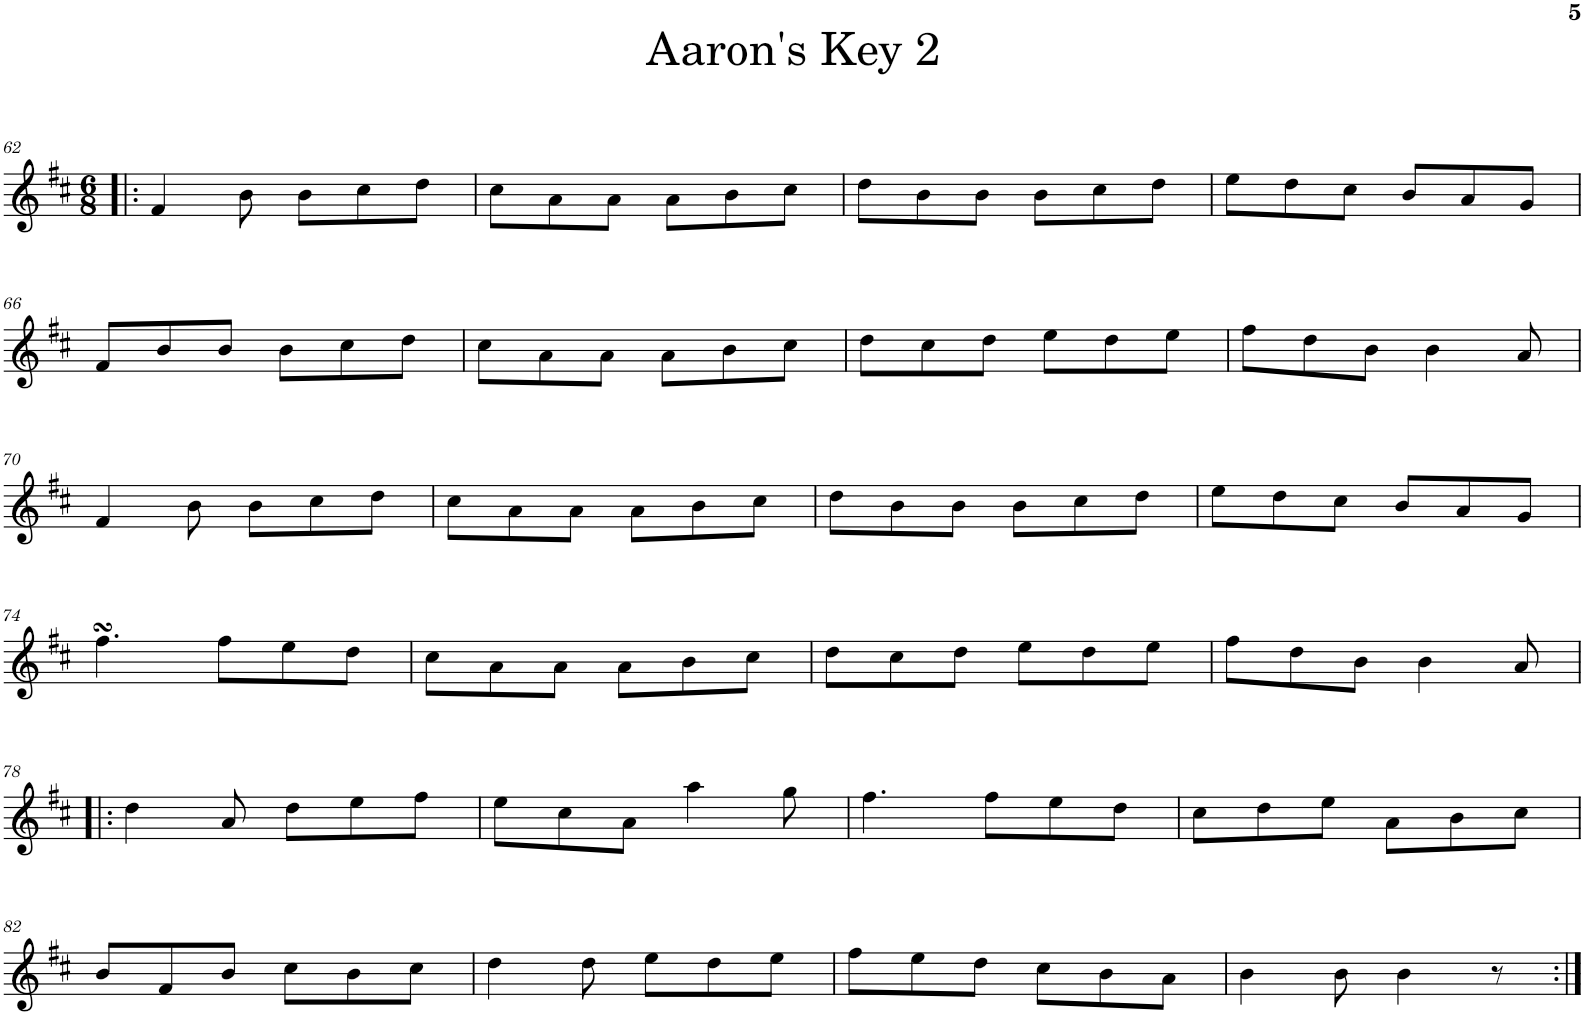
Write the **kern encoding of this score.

**kern
*part1
*staff1
*I"Violin
*I'Vln.
!!LO:PB:g=z
*clefG2
*k[f#c#]
*M6/8
=62!|:
4f#/
8b\
8b\L
8cc#\
8dd\J
=63
8cc#\L
8a\
8a\J
8a\L
8b\
8cc#\J
=64
8dd\L
8b\
8b\J
8b\L
8cc#\
8dd\J
=65
8ee\L
8dd\
8cc#\J
8b/L
8a/
8g/J
!!LO:LB:g=z
=66
8f#/L
8b/
8b/J
8b\L
8cc#\
8dd\J
=67
8cc#\L
8a\
8a\J
8a\L
8b\
8cc#\J
=68
8dd\L
8cc#\
8dd\J
8ee\L
8dd\
8ee\J
=69
8ff#\L
8dd\
8b\J
4b\
8a/
!!LO:LB:g=z
=70
4f#/
8b\
8b\L
8cc#\
8dd\J
=71
8cc#\L
8a\
8a\J
8a\L
8b\
8cc#\J
=72
8dd\L
8b\
8b\J
8b\L
8cc#\
8dd\J
=73
8ee\L
8dd\
8cc#\J
8b/L
8a/
8g/J
!!LO:LB:g=z
=74
4.ff#sSsS\
8ff#\L
8ee\
8dd\J
=75
8cc#\L
8a\
8a\J
8a\L
8b\
8cc#\J
=76
8dd\L
8cc#\
8dd\J
8ee\L
8dd\
8ee\J
=77
8ff#\L
8dd\
8b\J
4b\
8a/
!!LO:LB:g=z
=78!|:
4dd\
8a/
8dd\L
8ee\
8ff#\J
=79
8ee\L
8cc#\
8a\J
4aa\
8gg\
=80
4.ff#\
8ff#\L
8ee\
8dd\J
=81
8cc#\L
8dd\
8ee\J
8a\L
8b\
8cc#\J
!!LO:LB:g=z
=82
8b/L
8f#/
8b/J
8cc#\L
8b\
8cc#\J
=83
4dd\
8dd\
8ee\L
8dd\
8ee\J
=84
8ff#\L
8ee\
8dd\J
8cc#\L
8b\
8a\J
=85
4b\
8b\
4b\
8r
=:|!
*-
